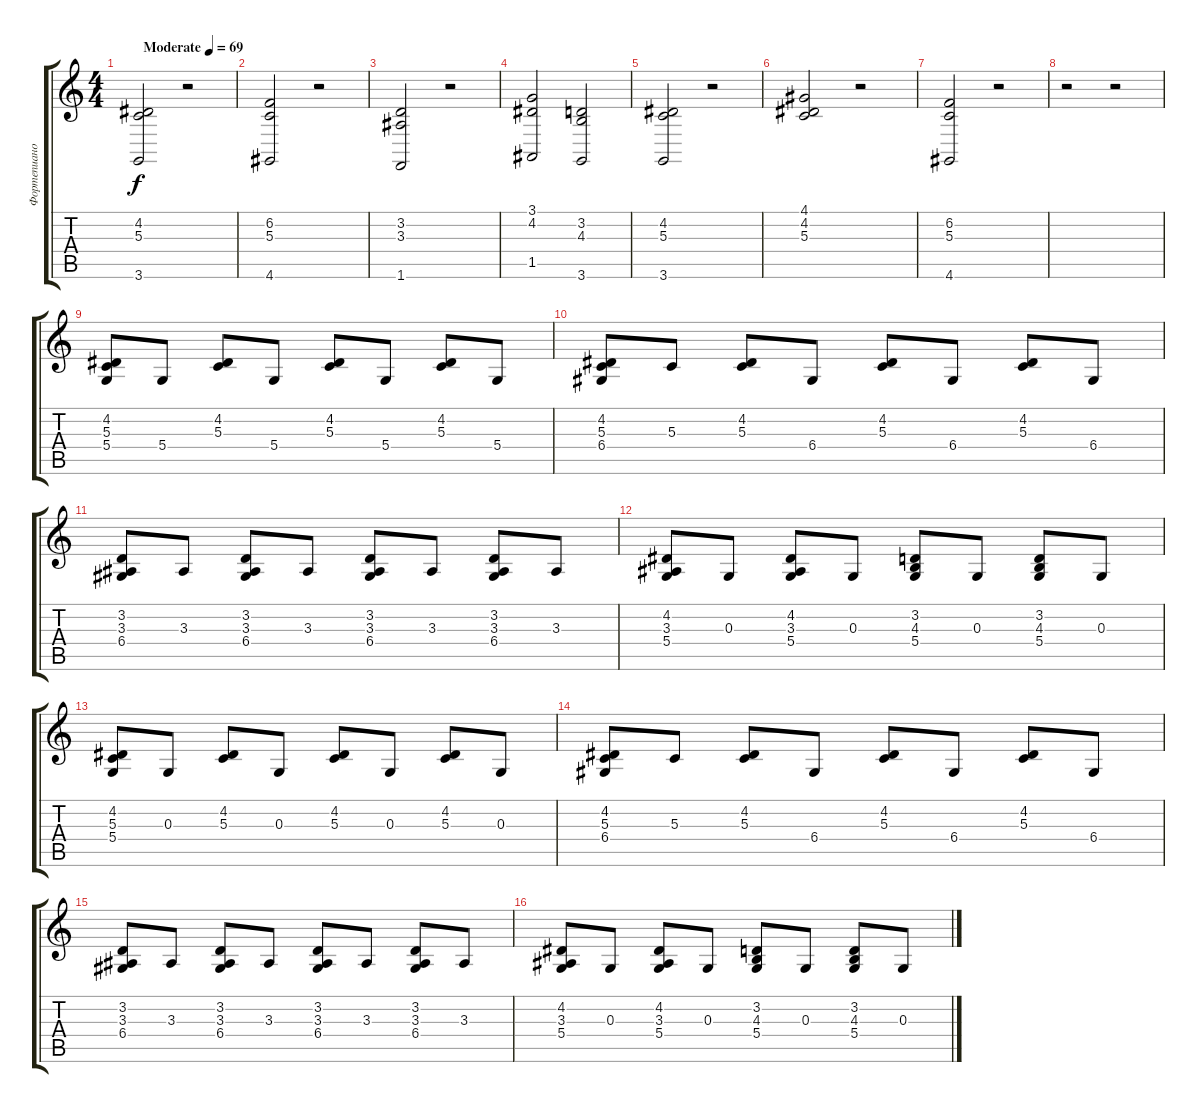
\track ("Фортепиано" "Фортепиано") {instrument acousticgrandpiano}
\staff {score tabs}
\tuning (E4 B3 G3 D3 A2 E2) {hide}
\ts (4 4)
\tempo (69 "Moderate")
\clef g2
\ks c
(4.2 5.3 3.6).2{dy f instrument acousticgrandpiano} r.2 |
(6.2 5.3 4.6).2 r.2 |
(3.2 3.3 1.6).2 r.2 |
(3.1 4.2 1.5).2 (3.2 4.3 3.6).2 |
(4.2 5.3 3.6).2 r.2 |
(4.1 4.2 5.3).2 r.2 |
(6.2 5.3 4.6).2 r.2 |
r.2 r.2 |
(4.2 5.3 5.4).8 5.4.8 (4.2 5.3).8 5.4.8 (4.2 5.3).8 5.4.8 (4.2 5.3).8 5.4.8 |
(4.2 5.3 6.4).8 5.3.8 (4.2 5.3).8 6.4.8 (4.2 5.3).8 6.4.8 (4.2 5.3).8 6.4.8 |
(3.2 3.3 6.4).8 3.3.8 (3.2 3.3 6.4).8 3.3.8 (3.2 3.3 6.4).8 3.3.8 (3.2 3.3 6.4).8 3.3.8 |
(4.2 3.3 5.4).8 0.3.8 (4.2 3.3 5.4).8 0.3.8 (3.2 4.3 5.4).8 0.3.8 (3.2 4.3 5.4).8 0.3.8 |
(4.2 5.3 5.4).8 0.3.8 (4.2 5.3).8 0.3.8 (4.2 5.3).8 0.3.8 (4.2 5.3).8 0.3.8 |
(4.2 5.3 6.4).8 5.3.8 (4.2 5.3).8 6.4.8 (4.2 5.3).8 6.4.8 (4.2 5.3).8 6.4.8 |
(3.2 3.3 6.4).8 3.3.8 (3.2 3.3 6.4).8 3.3.8 (3.2 3.3 6.4).8 3.3.8 (3.2 3.3 6.4).8 3.3.8 |
(4.2 3.3 5.4).8 0.3.8 (4.2 3.3 5.4).8 0.3.8 (3.2 4.3 5.4).8 0.3.8 (3.2 4.3 5.4).8 0.3.8
